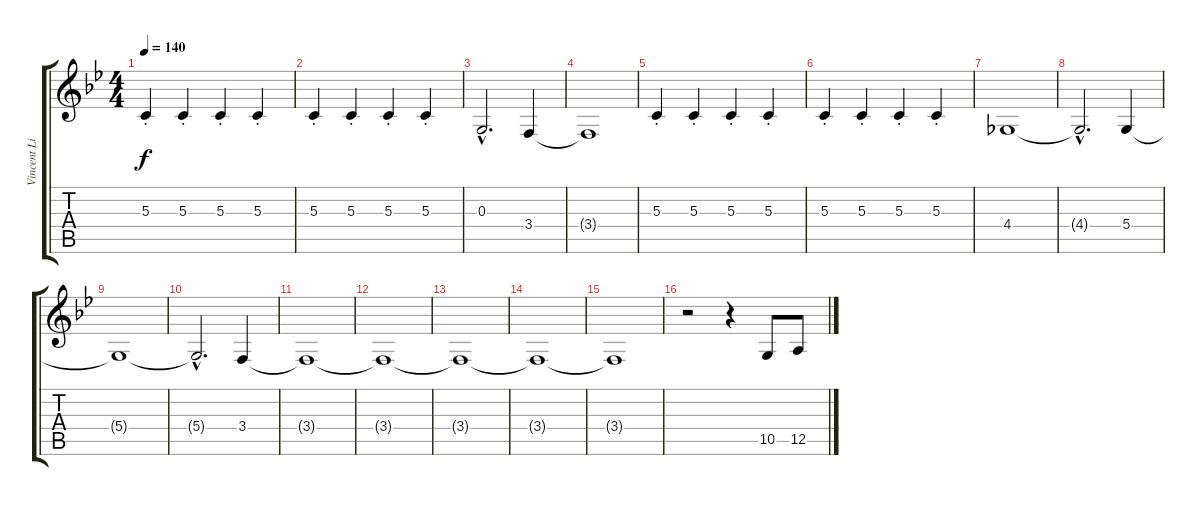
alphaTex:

\track ("Vincent Lionti - Viola" "Vincent Li") {instrument viola}
\staff {score tabs}
\tuning (E4 B3 G3 D3 A2 E2) {hide}
\ts (4 4)
\tempo 140
\clef g2
\ks bb
5.3{st}.4{dy f} 5.3{st}.4 5.3{st}.4 5.3{st}.4 |
5.3{st}.4 5.3{st}.4 5.3{st}.4 5.3{st}.4 |
0.3{hac}.2{d} 3.4.4 |
3.4{t}.1 |
5.3{st}.4 5.3{st}.4 5.3{st}.4 5.3{st}.4 |
5.3{st}.4 5.3{st}.4 5.3{st}.4 5.3{st}.4 |
4.4.1 |
4.4{hac t}.2{d} 5.4.4 |
5.4{t}.1 |
5.4{hac t}.2{d} 3.4.4 |
3.4{t}.1 |
3.4{t}.1{volume 1} |
3.4{t}.1 |
3.4{t}.1 |
3.4{t}.1 |
r.2 r.4{volume 7} 10.5.8 12.5.8
